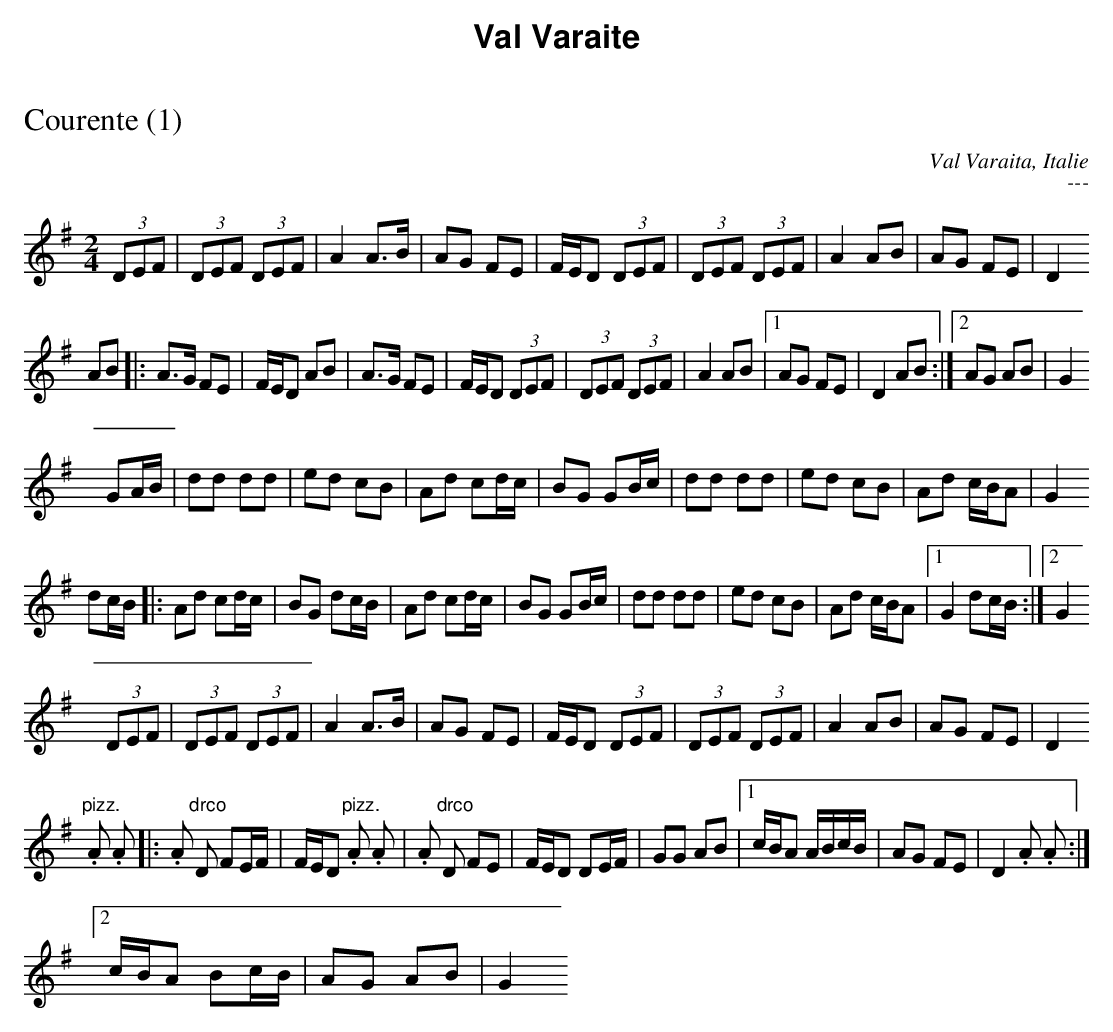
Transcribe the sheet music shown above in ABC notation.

X:1
T:Courente (1)
O:Val Varaita, Italie
M:2/4
L:1/8
K:G
(3DEF|(3DEF (3DEF|A2 A>B|AG FE|F/2E/2D (3DEF|(3DEF (3DEF|A2 AB|AG FE|D2
AB|:A>G FE|F/2E/2D AB|A>G FE|F/2E/2D (3DEF|(3DEF (3DEF|A2 AB| [1 AG FE|D2 AB:| [2 AG AB |G2
GA/2B/2|dd dd|ed cB|Ad cd/2c/2|BG GB/2c/2|dd dd|ed cB|Ad c/2B/2A|G2
dc/2B/2|:Ad cd/2c/2 |BG dc/2B/2|Ad cd/2c/2|BG GB/2c/2|dd dd|ed cB|Ad c/2B/2A| [1 G2 dc/2B/2:| [2 G2
(3DEF|(3DEF (3DEF|A2 A>B|AG FE|F/2E/2D (3DEF|(3DEF (3DEF|A2 AB|AG FE|D2
"pizz.".A .A|:.A "drco"D FE/2F/2|F/2E/2D "pizz.".A .A|.A "drco"D FE|F/2E/2D DE/2F/2|GG AB| [1c/2B/2A A/2B/2c/2B/2|AG FE|D2 .A .A:|
 [2 c/2B/2A Bc/2B/2|AG AB|G2
